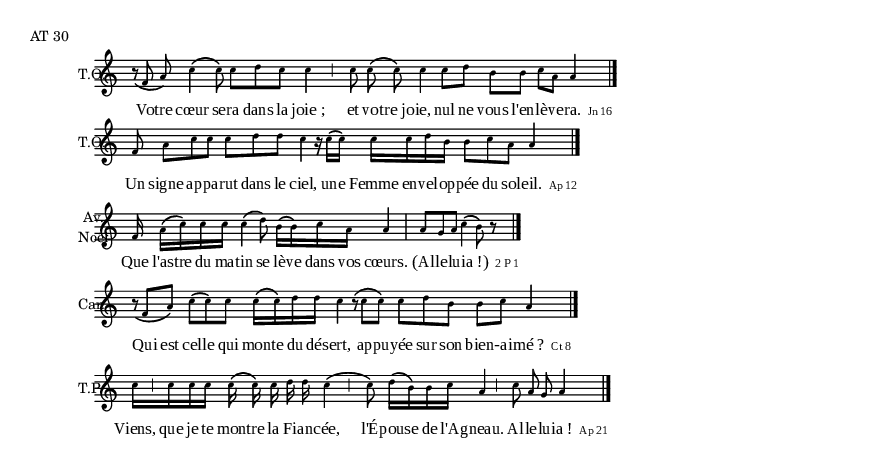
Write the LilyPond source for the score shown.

\version "2.14.0"
 \include "definitions.ly"
\markup {AT 30 }

\relative a' { 
	\new Staff {
		\cadenzaOn
		\set Staff.instrumentName = \markup{ \center-column { T.O. } }
		\times 2/3 { r8_\( f a\) }
		\times 2/3 { c4\( c8\) }
		\times 2/3 { c[ d c] }
		c4
		\pespace \cesure\pespace 
		\times 2/3 { c8 c\( c\) }
		
		c4
		c8[ d]
		b[ b]
		c[ a]
		a4
		\endBar
	}
	\addlyrics {
		Vo -- tre cœur se -- ra dans la "joie ;" et vo -- "tre jo" -- ie, nul ne vous l'en -- lè -- ve -- ra.
		\markup { \citation #"Jn 16" } 
	}
}

\relative a' { 
	\new Staff {
		\cadenzaOn
		\set Staff.instrumentName = \markup{ \center-column { T.O. } }
		f8
		\times 2/3 { a8[ c c] }
		\times 2/3 { c8[ d d] } c4\pespace 
		r16 c16[\( c]\)
		c16[ c d b]
		\times 2/3 { b8[ c a] } a4
		\endBar
	}
	\addlyrics {
		Un signe ap -- pa -- rut dans le ciel, un -- e Femme en -- vel -- op -- pée du sol -- eil.
		\markup { \citation #"Ap 12" } 
	}
}


\relative a' { 
	\new Staff {
		\cadenzaOn
		\set Staff.instrumentName = \markup{ \center-column { Av. Noël } }
		f16
		a16[\( c\) c c]
		\times 2/3 { c4\(\pespace  d8\) }
		b16[\( b\) c a] a4
		\pespace \barre\pespace  
		\times 2/3 {a8[ g a]}
		c4\( b8\) r8
		\endBar
	}
	\addlyrics {
		Que l'as -- tre du ma -- tin se lè -- ve dans vos cœurs. "(Al" -- le -- lu -- "ia !)" _
		\markup { \citation #"2 P 1" } 
	}
}

\relative a' { 
	\new Staff {
		\cadenzaOn
		\set Staff.instrumentName = \markup{ \center-column { Car. } }
		\times 2/3 { r8_\( f[ a]\) }
		\times 2/3 { c8[\( c\) c] }
		c16[\( c\) d d] c4\pespace 
		\times 2/3 { r8\( c[ c]\) }
		\times 2/3 { c8[ d b] }
		b8[ c] a4
		\endBar
	}
	\addlyrics {
		Qui est cel -- le qui mon -- te du dés -- ert, ap -- pu -- yée sur son bien -- -ai -- "mé ?"
		\markup { \citation #"Ct 8" } 
	}
}

\relative a' { 
	\new Staff {
		\cadenzaOn
		\set Staff.instrumentName = \markup{ \center-column { T.P. } }
		c16[ \cesure\pespace  c c c]
		\times 2/5 { c\( c\) c d d }
		\times 2/3 { c4\( \pespace \cesure \pespace c8\) }
		d16[\( b\) b c]
		a4
		\cesureall\pespace 
		\times 2/3 { c8 a g }
		a4
		\endBar
	}
	\addlyrics {
		Viens, que je te mon -- tre la Fi -- an -- cée, l'É -- pou -- se de l'A -- gneau. Al -- le -- lu -- "ia !"
		\markup { \citation #"Ap 21" } 
	}
}
